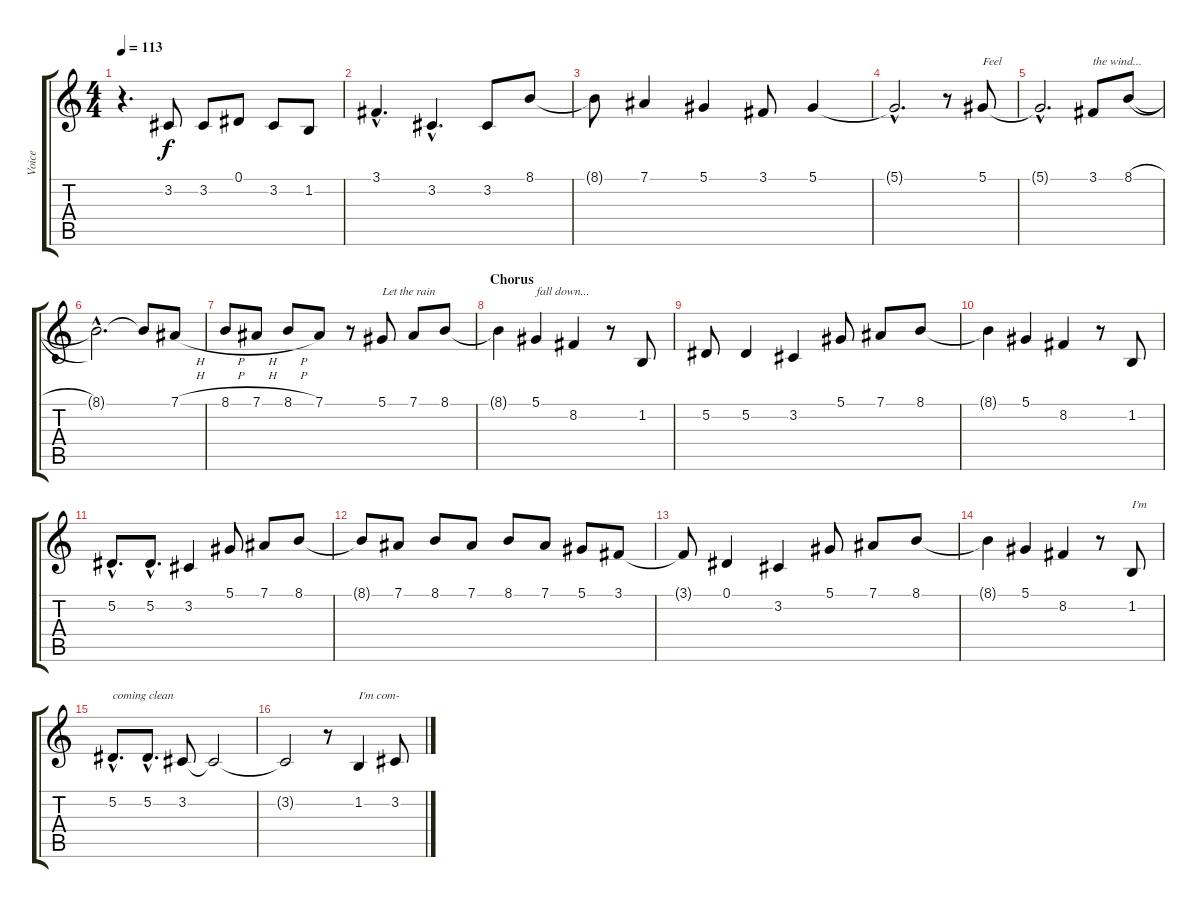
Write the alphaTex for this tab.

\track ("Voice" "Voice") {instrument flute}
\staff {score tabs}
\tuning (Eb4 Bb3 Gb3 Db3 Ab2 Eb2) {hide}
\ts (4 4)
\tempo 113
\clef g2
\ks c
r.4{d dy f} 3.2.8 3.2.8 0.1.8 3.2.8 1.2.8 |
3.1{hac}.4{d} 3.2{hac}.4{d} 3.2.8 8.1.8 |
8.1{t}.8 7.1.4 5.1.4 3.1.8 5.1.4 |
5.1{hac t}.2{d} r.8 5.1.8{txt "Feel"} |
5.1{hac t}.2{d} 3.1.8{txt "the wind..."} 8.1{h}.8 |
8.1{hac t}.2{d} 8.1{t}.8 7.1{h}.8 |
8.1{h}.8 7.1{h}.8 8.1{h}.8 7.1.8 r.8 5.1.8{txt "Let the rain"} 7.1.8 8.1.8 |
\section ("" "Chorus")
8.1{t}.4 5.1.4{txt "fall down..."} 8.2.4 r.8 1.2.8 |
5.2.8 5.2.4 3.2.4 5.1.8 7.1.8 8.1.8 |
8.1{t}.4 5.1.4 8.2.4 r.8 1.2.8 |
5.2{hac}.8{d} 5.2{hac}.8{d} 3.2.4 5.1.8 7.1.8 8.1.8 |
8.1{t}.8 7.1.8 8.1.8 7.1.8 8.1.8 7.1.8 5.1.8 3.1.8 |
3.1{t}.8 0.1.4 3.2.4 5.1.8 7.1.8 8.1.8 |
8.1{t}.4 5.1.4 8.2.4 r.8 1.2.8{txt "I'm"} |
5.2{hac}.8{d txt "coming clean"} 5.2{hac}.8{d} 3.2.8 3.2{t}.2 |
3.2{t}.2 r.8 1.2.4{txt "I'm com-"} 3.2.8
